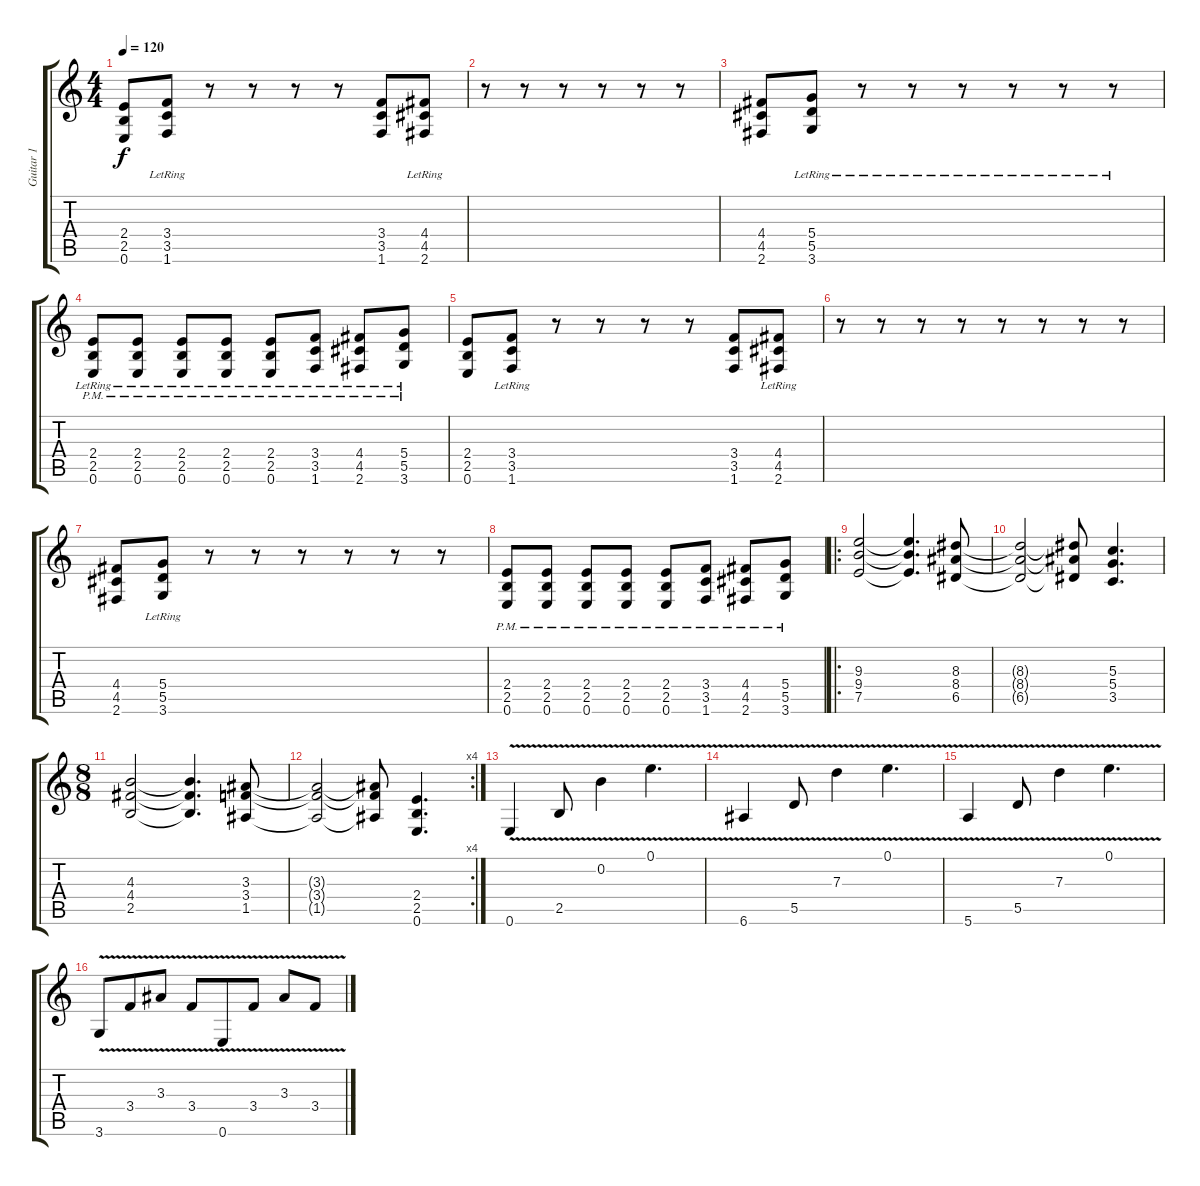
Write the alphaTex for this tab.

\track ("Guitar 1" "Guitar 1") {instrument distortionguitar}
\staff {score tabs}
\tuning (E4 B3 G3 D3 A2 E2) {hide}
\ts (4 4)
\tempo 120
\clef g2
\ks c
(2.4 2.5 0.6).8{dy f instrument distortionguitar} (3.4{lr} 3.5{lr} 1.6{lr}).8 r.8 r.8 r.8 r.8 (3.4 3.5 1.6).8 (4.4{lr} 4.5 2.6).8 |
r.8 r.8 r.8 r.8 r.8 r.8 |
(4.4 4.5 2.6).8 (5.4{lr} 5.5{lr} 3.6).8 r.8 r.8 r.8 r.8 r.8 r.8 |
(2.4{pm lr} 2.5{pm lr} 0.6{pm lr}).8 (2.4{pm lr} 2.5{pm lr} 0.6{pm lr}).8 (2.4{pm lr} 2.5{pm lr} 0.6{pm lr}).8 (2.4{pm lr} 2.5{pm lr} 0.6{pm lr}).8 (2.4{pm lr} 2.5{pm lr} 0.6{pm lr}).8 (3.4{pm lr} 3.5{pm lr} 1.6{pm lr}).8 (4.4{pm lr} 4.5{pm lr} 2.6{pm lr}).8 (5.4{pm lr} 5.5{pm lr} 3.6{pm lr}).8 |
(2.4 2.5 0.6).8 (3.4{lr} 3.5{lr} 1.6{lr}).8 r.8 r.8 r.8 r.8 (3.4 3.5 1.6).8 (4.4{lr} 4.5 2.6).8 |
r.8 r.8 r.8 r.8 r.8 r.8 r.8 r.8 |
(4.4 4.5 2.6).8 (5.4{lr} 5.5{lr} 3.6{lr}).8 r.8 r.8 r.8 r.8 r.8 r.8 |
(2.4{pm} 2.5{pm} 0.6{pm}).8 (2.4{pm} 2.5{pm} 0.6{pm}).8 (2.4{pm} 2.5{pm} 0.6{pm}).8 (2.4{pm} 2.5{pm} 0.6{pm}).8 (2.4{pm} 2.5{pm} 0.6{pm}).8 (3.4{pm} 3.5{pm} 1.6{pm}).8 (4.4{pm} 4.5{pm} 2.6{pm}).8 (5.4{pm} 5.5{pm} 3.6{pm}).8 |
\ro
(9.3 9.4 7.5).2 (9.3{t} 9.4{t} 7.5{t}).4{d} (8.3 8.4 6.5).8 |
(8.3{t} 8.4{t} 6.5{t}).2 (8.3{t} 8.4{t} 6.5{t}).8 (5.3 5.4 3.5).4{d} |
\ts (8 8)
(4.3 4.4 2.5).2 (4.3{t} 4.4{t} 2.5{t}).4{d} (3.3 3.4 1.5).8 |
\rc 4
(3.3{t} 3.4{t} 1.5{t}).2 (3.3{t} 3.4{t} 1.5{t}).8 (2.4 2.5 0.6).4{d} |
0.6{v}.4 2.5{v}.8 0.2{v}.4 0.1{v}.4{d} |
6.6{v}.4 5.5{v}.8 7.3{v}.4 0.1{v}.4{d} |
5.6{v}.4 5.5{v}.8 7.3{v}.4 0.1{v}.4{d} |
3.6{v}.8 3.4{v}.8 3.3{v}.8 3.4{v}.8 0.6{v}.8 3.4{v}.8 3.3{v}.8 3.4{v}.8
